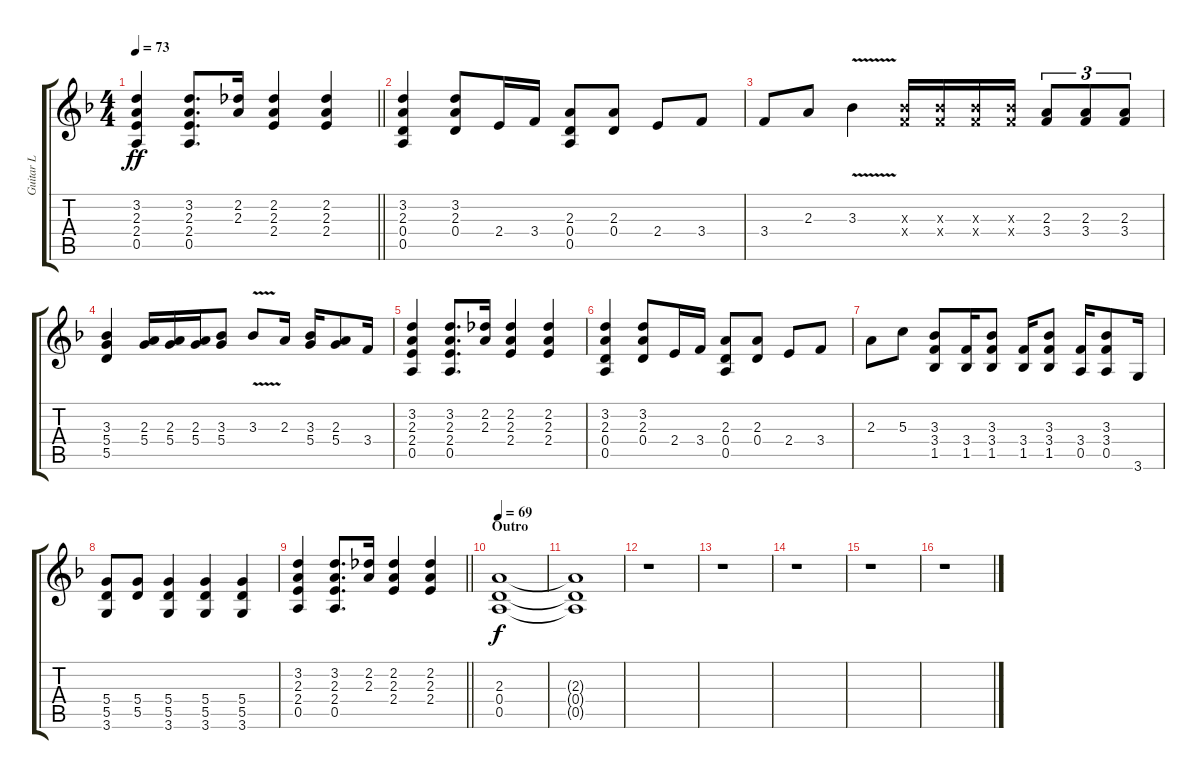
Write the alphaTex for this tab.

\track ("Guitar L" "Guitar L") {instrument distortionguitar}
\staff {score tabs}
\tuning (E4 B3 G3 D3 A2 E2) {hide}
\ts (4 4)
\tempo 73
\clef g2
\barLineRight lightlight
\ks f
(3.2 2.3 2.4 0.5).4{dy ff} (3.2 2.3 2.4 0.5).8{d} (2.2 2.3).16 (2.2 2.3 2.4).4 (2.2 2.3 2.4).4 |
(3.2 2.3 0.4 0.5).4 (3.2 2.3 0.4).8 2.4.16 3.4.16 (2.3 0.4 0.5).8 (2.3 0.4).8 2.4.8 3.4.8 |
3.4.8 2.3.8 3.3{v}.4 (3.3{x} 3.4{x}).16 (3.3{x} 3.4{x}).16 (3.3{x} 3.4{x}).16 (3.3{x} 3.4{x}).16 (2.3 3.4).8{tu (3 2)} (2.3 3.4).8{tu (3 2)} (2.3 3.4).8{tu (3 2)} |
(3.3 5.4 5.5).4 (2.3 5.4).16 (2.3 5.4).16 (2.3 5.4).16 (3.3 5.4).8 3.3{v}.8 2.3.16 (3.3 5.4).16 (2.3 5.4).8 3.4.16 |
(3.2 2.3 2.4 0.5).4 (3.2 2.3 2.4 0.5).8{d} (2.2 2.3).16 (2.2 2.3 2.4).4 (2.2 2.3 2.4).4 |
(3.2 2.3 0.4 0.5).4 (3.2 2.3 0.4).8 2.4.16 3.4.16 (2.3 0.4 0.5).8 (2.3 0.4).8 2.4.8 3.4.8 |
2.3.8 5.3.8 (3.3 3.4 1.5).8 (3.4 1.5).16 (3.3 3.4 1.5).8 (3.4 1.5).16 (3.3 3.4 1.5).8 (3.4 0.5).16 (3.3 3.4 0.5).8 3.6.16 |
(5.4 5.5 3.6).8 (5.4 5.5).8 (5.4 5.5 3.6).4 (5.4 5.5 3.6).4 (5.4 5.5 3.6).4 |
\barLineRight lightlight
(3.2 2.3 2.4 0.5).4 (3.2 2.3 2.4 0.5).8{d} (2.2 2.3).16 (2.2 2.3 2.4).4 (2.2 2.3 2.4).4 |
\section ("" "Outro")
\tempo 69
(2.3 0.4 0.5).1{dy f} |
(2.3{t} 0.4{t} 0.5{t}).1 |
r.1 |
r.1 |
r.1 |
r.1 |
r.1
